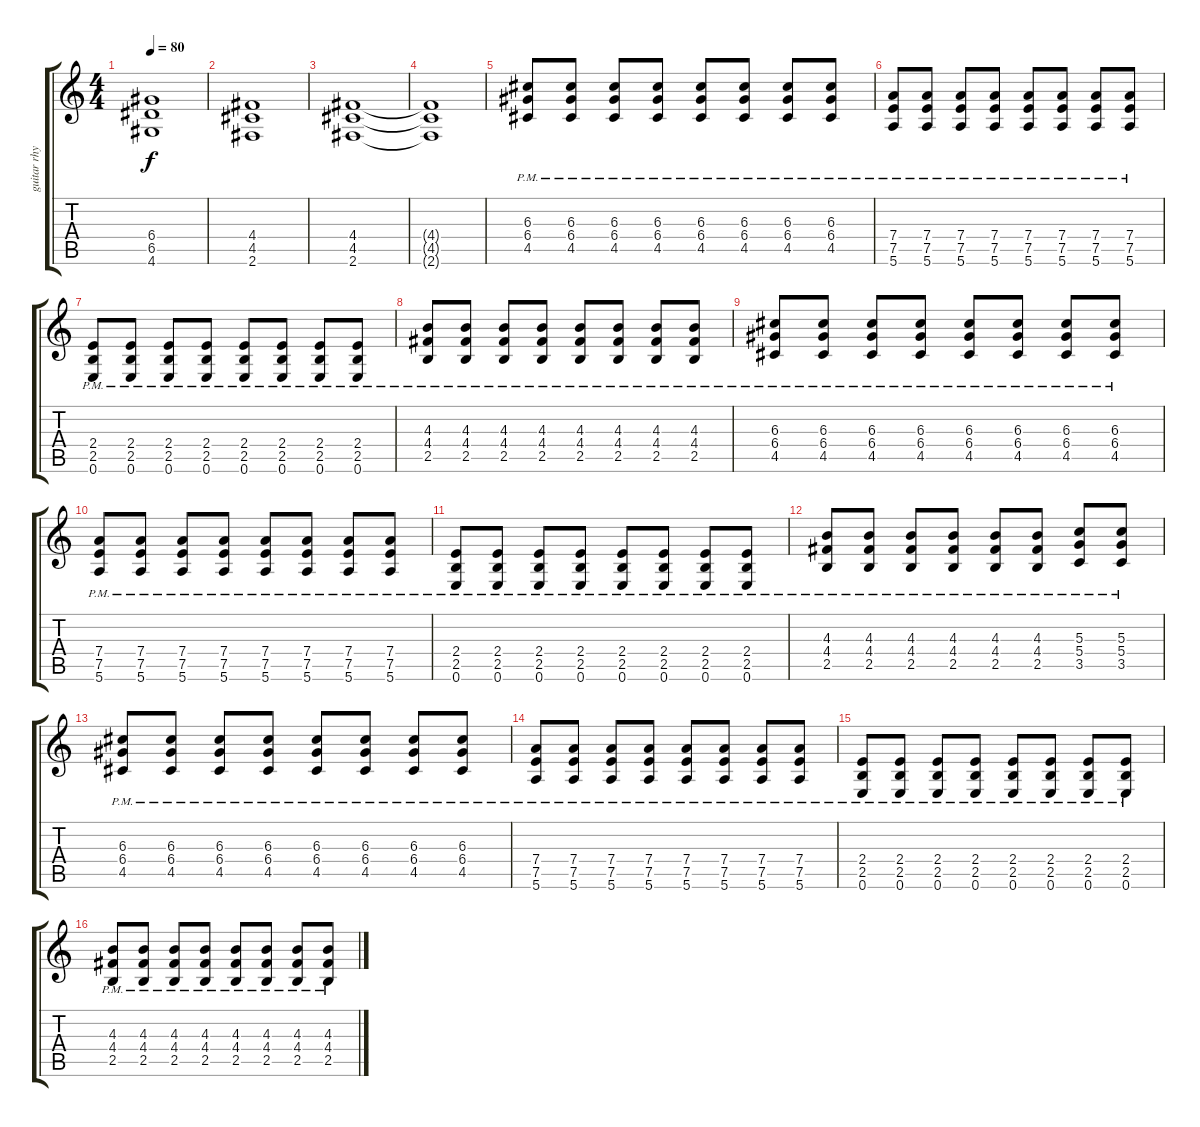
\track ("guitar rhytm" "guitar rhy") {instrument electricguitarclean}
\staff {score tabs}
\tuning (E4 B3 G3 D3 A2 E2) {hide}
\ts (4 4)
\tempo 80
\clef g2
\ks c
(6.4 6.5 4.6).1{dy f} |
(4.4 4.5 2.6).1 |
(4.4 4.5 2.6).1 |
(4.4{t} 4.5{t} 2.6{t}).1 |
(6.3{pm} 6.4{pm} 4.5{pm}).8{volume 16 instrument distortionguitar} (6.3{pm} 6.4{pm} 4.5{pm}).8 (6.3{pm} 6.4{pm} 4.5{pm}).8 (6.3{pm} 6.4{pm} 4.5{pm}).8 (6.3{pm} 6.4{pm} 4.5{pm}).8 (6.3{pm} 6.4{pm} 4.5{pm}).8 (6.3{pm} 6.4{pm} 4.5{pm}).8 (6.3{pm} 6.4{pm} 4.5{pm}).8 |
(7.4{pm} 7.5{pm} 5.6{pm}).8 (7.4{pm} 7.5{pm} 5.6{pm}).8 (7.4{pm} 7.5{pm} 5.6{pm}).8 (7.4{pm} 7.5{pm} 5.6{pm}).8 (7.4{pm} 7.5{pm} 5.6{pm}).8 (7.4{pm} 7.5{pm} 5.6{pm}).8 (7.4{pm} 7.5{pm} 5.6{pm}).8 (7.4{pm} 7.5{pm} 5.6{pm}).8 |
(2.4{pm} 2.5{pm} 0.6{pm}).8 (2.4{pm} 2.5{pm} 0.6{pm}).8 (2.4{pm} 2.5{pm} 0.6{pm}).8 (2.4{pm} 2.5{pm} 0.6{pm}).8 (2.4{pm} 2.5{pm} 0.6{pm}).8 (2.4{pm} 2.5{pm} 0.6{pm}).8 (2.4{pm} 2.5{pm} 0.6{pm}).8 (2.4{pm} 2.5{pm} 0.6{pm}).8 |
(4.3{pm} 4.4{pm} 2.5{pm}).8 (4.3{pm} 4.4{pm} 2.5{pm}).8 (4.3{pm} 4.4{pm} 2.5{pm}).8 (4.3{pm} 4.4{pm} 2.5{pm}).8 (4.3{pm} 4.4{pm} 2.5{pm}).8 (4.3{pm} 4.4{pm} 2.5{pm}).8 (4.3{pm} 4.4{pm} 2.5{pm}).8 (4.3{pm} 4.4{pm} 2.5{pm}).8 |
(6.3{pm} 6.4{pm} 4.5{pm}).8 (6.3{pm} 6.4{pm} 4.5{pm}).8 (6.3{pm} 6.4{pm} 4.5{pm}).8 (6.3{pm} 6.4{pm} 4.5{pm}).8 (6.3{pm} 6.4{pm} 4.5{pm}).8 (6.3{pm} 6.4{pm} 4.5{pm}).8 (6.3{pm} 6.4{pm} 4.5{pm}).8 (6.3{pm} 6.4{pm} 4.5{pm}).8 |
(7.4{pm} 7.5{pm} 5.6{pm}).8 (7.4{pm} 7.5{pm} 5.6{pm}).8 (7.4{pm} 7.5{pm} 5.6{pm}).8 (7.4{pm} 7.5{pm} 5.6{pm}).8 (7.4{pm} 7.5{pm} 5.6{pm}).8 (7.4{pm} 7.5{pm} 5.6{pm}).8 (7.4{pm} 7.5{pm} 5.6{pm}).8 (7.4{pm} 7.5{pm} 5.6{pm}).8 |
(2.4{pm} 2.5{pm} 0.6{pm}).8 (2.4{pm} 2.5{pm} 0.6{pm}).8 (2.4{pm} 2.5{pm} 0.6{pm}).8 (2.4{pm} 2.5{pm} 0.6{pm}).8 (2.4{pm} 2.5{pm} 0.6{pm}).8 (2.4{pm} 2.5{pm} 0.6{pm}).8 (2.4{pm} 2.5{pm} 0.6{pm}).8 (2.4{pm} 2.5{pm} 0.6{pm}).8 |
(4.3{pm} 4.4{pm} 2.5{pm}).8 (4.3{pm} 4.4{pm} 2.5{pm}).8 (4.3{pm} 4.4{pm} 2.5{pm}).8 (4.3{pm} 4.4{pm} 2.5{pm}).8 (4.3{pm} 4.4{pm} 2.5{pm}).8 (4.3{pm} 4.4{pm} 2.5{pm}).8 (5.3{pm} 5.4{pm} 3.5{pm}).8 (5.3{pm} 5.4{pm} 3.5{pm}).8 |
(6.3{pm} 6.4{pm} 4.5{pm}).8 (6.3{pm} 6.4{pm} 4.5{pm}).8 (6.3{pm} 6.4{pm} 4.5{pm}).8 (6.3{pm} 6.4{pm} 4.5{pm}).8 (6.3{pm} 6.4{pm} 4.5{pm}).8 (6.3{pm} 6.4{pm} 4.5{pm}).8 (6.3{pm} 6.4{pm} 4.5{pm}).8 (6.3{pm} 6.4{pm} 4.5{pm}).8 |
(7.4{pm} 7.5{pm} 5.6{pm}).8 (7.4{pm} 7.5{pm} 5.6{pm}).8 (7.4{pm} 7.5{pm} 5.6{pm}).8 (7.4{pm} 7.5{pm} 5.6{pm}).8 (7.4{pm} 7.5{pm} 5.6{pm}).8 (7.4{pm} 7.5{pm} 5.6{pm}).8 (7.4{pm} 7.5{pm} 5.6{pm}).8 (7.4{pm} 7.5{pm} 5.6{pm}).8 |
(2.4{pm} 2.5{pm} 0.6{pm}).8 (2.4{pm} 2.5{pm} 0.6{pm}).8 (2.4{pm} 2.5{pm} 0.6{pm}).8 (2.4{pm} 2.5{pm} 0.6{pm}).8 (2.4{pm} 2.5{pm} 0.6{pm}).8 (2.4{pm} 2.5{pm} 0.6{pm}).8 (2.4{pm} 2.5{pm} 0.6{pm}).8 (2.4{pm} 2.5{pm} 0.6{pm}).8 |
(4.3{pm} 4.4{pm} 2.5{pm}).8 (4.3{pm} 4.4{pm} 2.5{pm}).8 (4.3{pm} 4.4{pm} 2.5{pm}).8 (4.3{pm} 4.4{pm} 2.5{pm}).8 (4.3{pm} 4.4{pm} 2.5{pm}).8 (4.3{pm} 4.4{pm} 2.5{pm}).8 (4.3{pm} 4.4{pm} 2.5{pm}).8 (4.3{pm} 4.4{pm} 2.5{pm}).8
